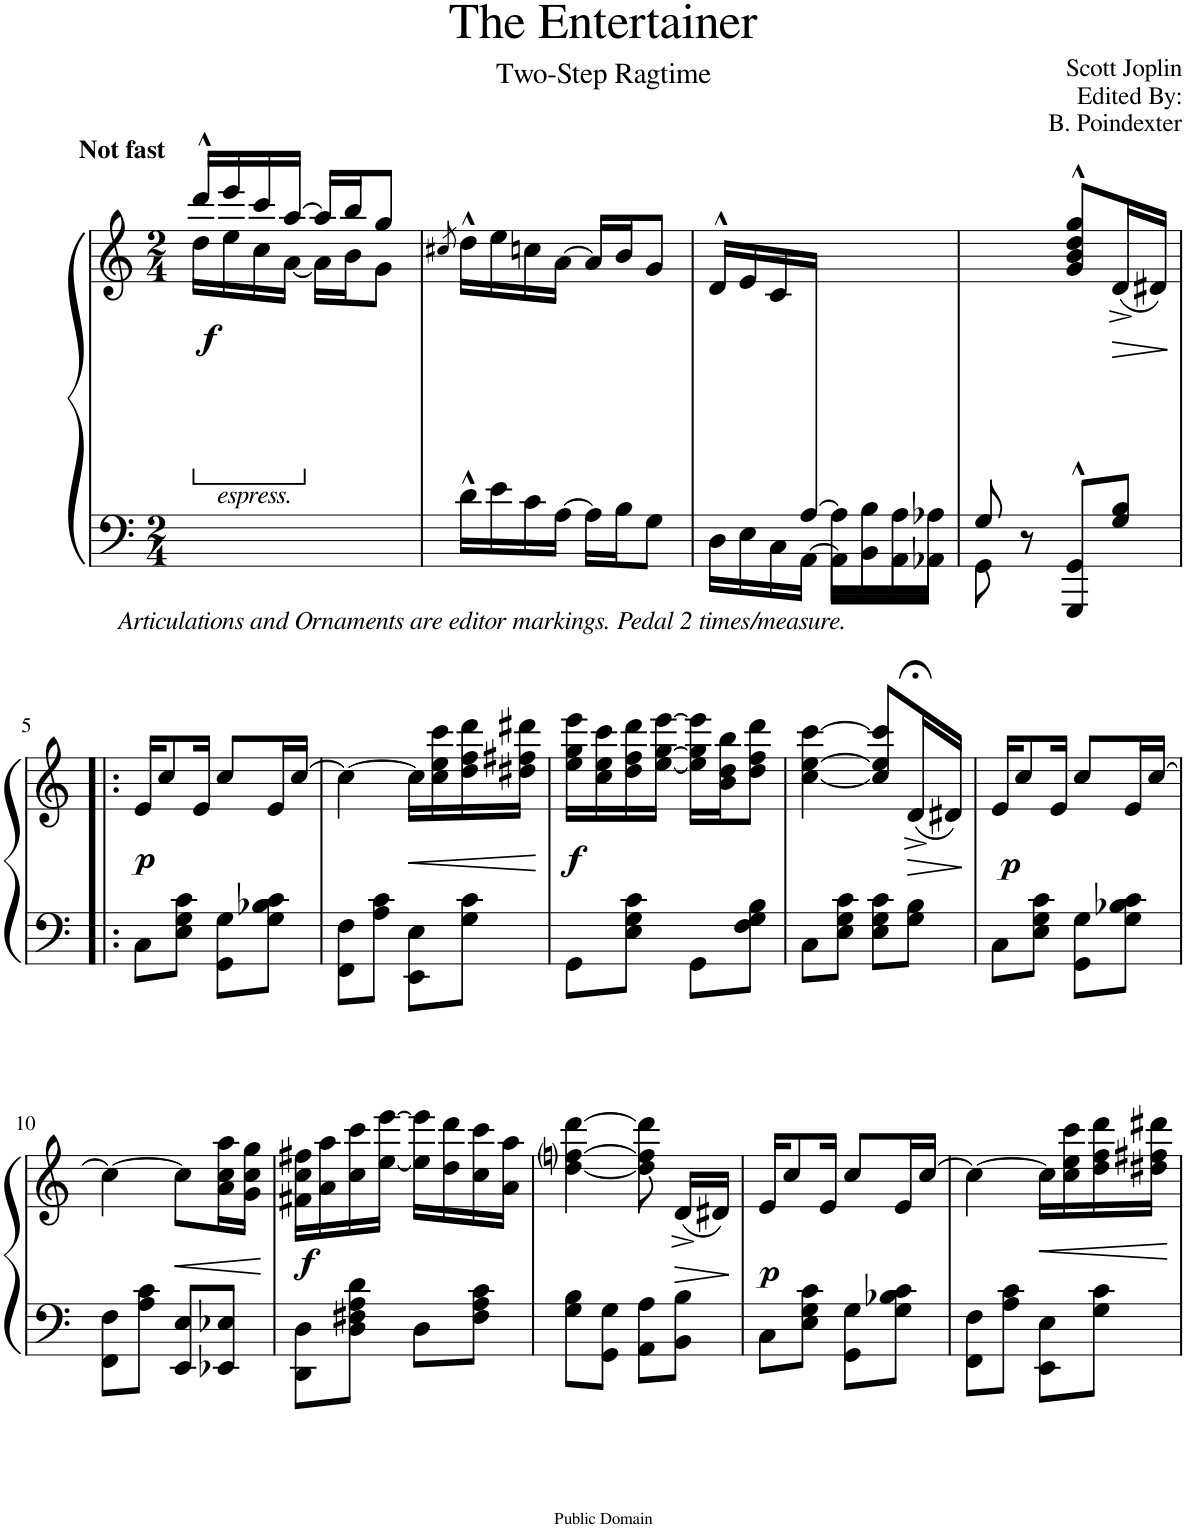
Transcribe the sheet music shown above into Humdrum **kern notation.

**kern	**kern	**dynam
*part1	*part1	*part1
*staff2	*staff1	*staff1/2
*I"Honky Tonk Piano	*	*
*I'Hnk. Pno.	*	*
*clefF4	*clefG2	*
*k[]	*k[]	*
*M2/4	*M2/4	*
*	*ped	*
=1	=1	=1
*	*^	*
!	!LO:TX:a:B:t=Not fast	!	!
!LO:TX:b:i:t=Articulations and Ornaments are editor markings. Pedal 2 times/measure.	!	!	!
!	!	!	!LO:DY:b
2ryy	16ddd^^/LL	16dd\LL	f
!	!LO:TX:b:i:t=espress.	!	!
.	16eee/	16ee\	.
.	16ccc/	16cc\	.
.	[16aa/JJ	[16a\JJ	.
*	*Xped	*	*
.	16aa/LL]	16a\LL]	.
.	16bb/J	16b\J	.
.	8gg/J	8g\J	.
*	*v	*v	*
=2	=2	=2
.	8qcc#X/	.
16d^^\LL	16dd^^\LL	.
16e\	16ee\	.
16c\	16ccn\	.
[16A\JJ	[16a\JJ	.
16A\LL]	16a/LL]	.
16B\J	16b/J	.
8G\J	8g/J	.
=3	=3	=3
*^	*	*
8.ryy	16D\LL	16d^^/LL	.
.	16E\	16e/	.
.	16C\	16c/	.
[16A/JJ	[16AA\JJ	4ryy	.
16A\LL]	16AA\LL]	.	.
16B\	16BB\	.	.
16A\	16AA\	.	.
16A-X\JJ	16AA-X\JJ	16ryy	.
=4	=4	=4	=4
8G/	8GG\	8ryy	.
4.ryy	8r	8r	.
.	8GGG/^^ 8GG/^^L	8g/^^ 8b/^^ 8dd/^^ 8gg/^^L	.
!	!	!	!LO:HP:b
.	8G/ 8B/J	(16d^/L	>
.	.	16d#X/JJ)	.
*v	*v	*	*
.	.	]
!!LO:LB:g=z
=5!|:	=5!|:	=5!|:
!	!	!LO:DY:b
8C\L	16e/KL	p
.	8cc/	.
8E\ 8G\ 8c\J	.	.
.	16e/Jk	.
8GG\ 8G\L	8cc/L	.
8G\ 8B-X\ 8c\J	16e/L	.
.	[16cc/JJ	.
=6	=6	=6
8FF\ 8F\L	4cc\_	.
8A\ 8c\J	.	.
!	!	!LO:HP:b
8EE\ 8E\L	16cc\LL]	<
.	16cc\ 16ee\ 16ccc\	.
8G\ 8c\J	16dd\ 16ff\ 16ddd\	.
.	16dd#X\ 16ff#X\ 16ddd#X\JJ	.
.	.	[
=7	=7	=7
!	!	!LO:DY:b
8GG\L	16ee\ 16gg\ 16eee\LL	f
.	16cc\ 16ee\ 16ccc\	.
8E\ 8G\ 8c\J	16dd\ 16ff\ 16ddd\	.
.	[16ee\ [16gg\ [16eee\JJ	.
8GG\L	16ee\] 16gg\] 16eee\]LL	.
.	16b\ 16dd\ 16bb\J	.
8F\ 8G\ 8B\J	8dd\ 8ff\ 8ddd\J	.
=8	=8	=8
8C\L	[4cc\ [4ee\ [4ccc\	.
8E\ 8G\ 8c\J	.	.
8E\ 8G\ 8c\L	8cc/] 8ee/] 8ccc/]L	.
!	!	!LO:HP:b
8G\ 8B\J	(16d;<^/L	>
.	16d#X/JJ)	.
.	.	]
=9	=9	=9
!	!	!LO:DY:b
8C\L	16e/KL	p
.	8cc/	.
8E\ 8G\ 8c\J	.	.
.	16e/Jk	.
8GG\ 8G\L	8cc/L	.
8G\ 8B-X\ 8c\J	16e/L	.
.	[16cc/JJ	.
!!LO:LB:g=z
=10	=10	=10
8FF\ 8F\L	4cc\_	.
8A\ 8c\J	.	.
!	!	!LO:HP:b
8EE/ 8E/L	8cc\L]	<
8EE-X/ 8E-X/J	16a\ 16cc\ 16aa\L	.
.	16g\ 16cc\ 16gg\JJ	.
.	.	[
=11	=11	=11
!	!	!LO:DY:b
8DD\ 8D\L	16f#X\ 16cc\ 16ff#X\LL	f
.	16a\ 16aa\	.
8D\ 8F#X\ 8A\ 8d\J	16cc\ 16ccc\	.
.	[16ee\ [16eee\JJ	.
8D\L	16ee\] 16eee\]LL	.
.	16dd\ 16ddd\	.
8F#\ 8A\ 8c\J	16cc\ 16ccc\	.
.	16a\ 16aa\JJ	.
=12	=12	=12
8G\ 8B\L	[4dd\ [4ffni\ [4ddd\	.
8GG\ 8G\J	.	.
8AA\ 8A\L	8dd\] 8ff\] 8ddd\]	.
!	!	!LO:HP:b
8BB\ 8B\J	(16d^/LL	>
.	16d#X/JJ)	.
.	.	]
=13	=13	=13
!	!	!LO:DY:b
8C\L	16e/KL	p
.	8cc/	.
8E\ 8G\ 8c\J	.	.
.	16e/Jk	.
8GG\ 8G\L	8cc/L	.
8G\ 8B-X\ 8c\J	16e/L	.
.	[16cc/JJ	.
=14	=14	=14
8FF\ 8F\L	4cc\_	.
8A\ 8c\J	.	.
!	!	!LO:HP:b
8EE\ 8E\L	16cc\LL]	<
.	16cc\ 16ee\ 16ccc\	.
8G\ 8c\J	16dd\ 16ff\ 16ddd\	.
.	16dd#X\ 16ff#X\ 16ddd#X\JJ	.
.	.	[
=	=	=
*-	*-	*-
